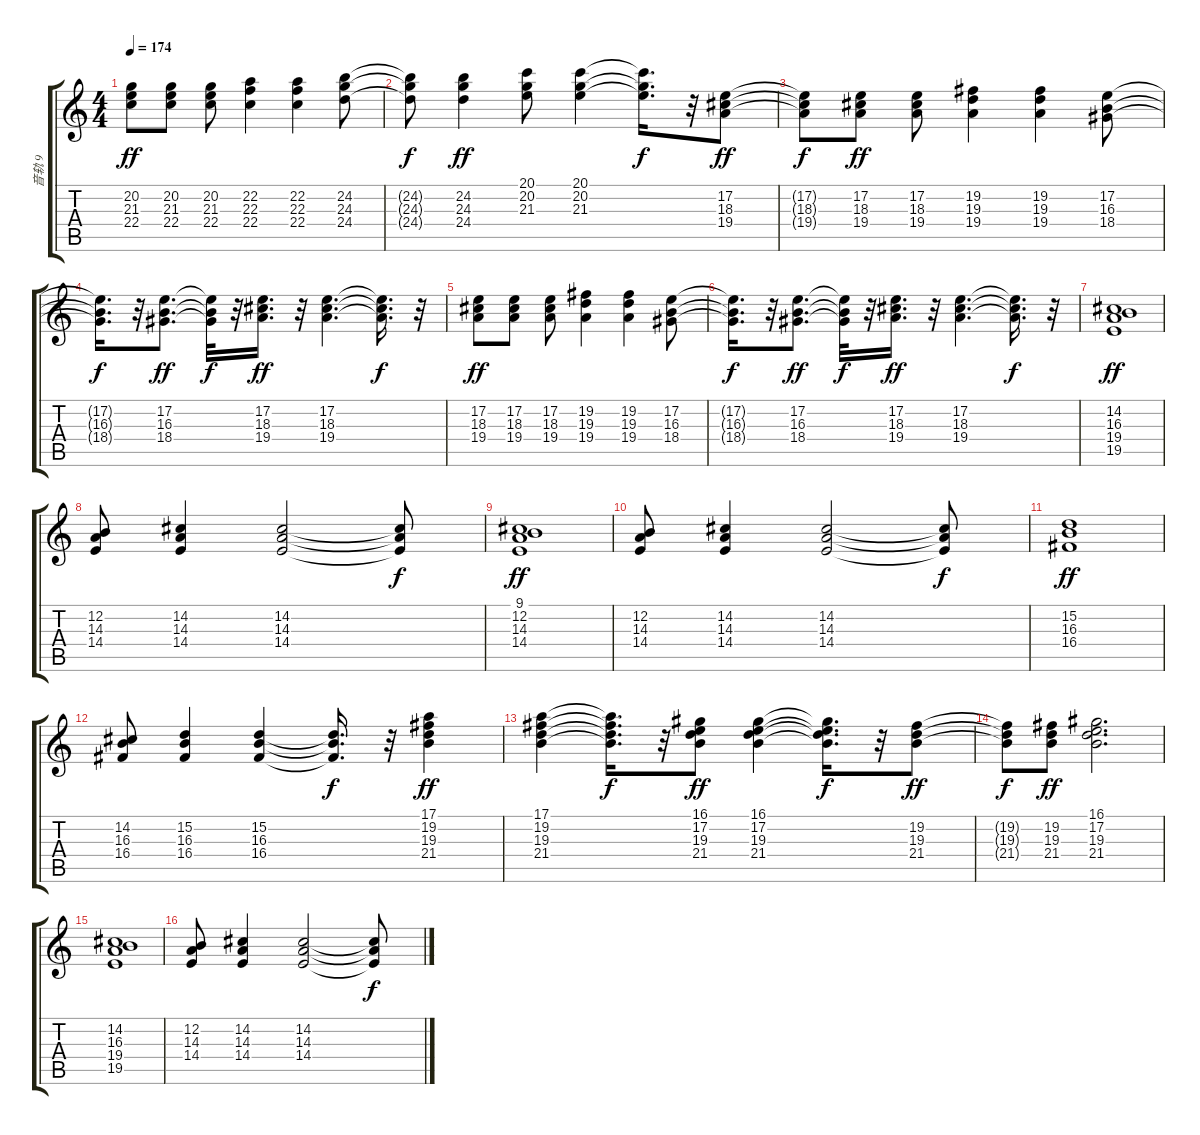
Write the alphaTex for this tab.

\track ("音轨 9" "音轨 9") {instrument brightacousticpiano}
\staff {score tabs}
\tuning (E4 B3 G3 D3 A2 E2) {hide}
\ts (4 4)
\tempo 174
\clef g2
\ks c
(20.2 21.3 22.4).8{dy ff} (20.2 21.3 22.4).8 (20.2 21.3 22.4).8 (22.2 22.3 22.4).4 (22.2 22.3 22.4).4 (24.2 24.3 24.4).8 |
(24.2{t} 24.3{t} 24.4{t}).8{dy f} (24.2 24.3 24.4).4{dy ff} (20.1 20.2 21.3).8 (20.1 20.2 21.3).4 (20.1{t} 20.2{t} 21.3{t}).16{d dy f} r.32 (17.2 18.3 19.4).8{dy ff} |
(17.2{t} 18.3{t} 19.4{t}).8{dy f} (17.2 18.3 19.4).8{dy ff} (17.2 18.3 19.4).8 (19.2 19.3 19.4).4 (19.2 19.3 19.4).4 (17.2 16.3 18.4).8 |
(17.2{t} 16.3{t} 18.4{t}).16{d dy f} r.32 (17.2 16.3 18.4).8{d dy ff} (17.2{t} 16.3{t} 18.4{t}).32{dy f} r.32 (17.2 18.3 19.4).16{d dy ff} r.32 (17.2 18.3 19.4).4{d} (17.2{t} 18.3{t} 19.4{t}).16{d dy f} r.32 |
(17.2 18.3 19.4).8{dy ff} (17.2 18.3 19.4).8 (17.2 18.3 19.4).8 (19.2 19.3 19.4).4 (19.2 19.3 19.4).4 (17.2 16.3 18.4).8 |
(17.2{t} 16.3{t} 18.4{t}).16{d dy f} r.32 (17.2 16.3 18.4).8{d dy ff} (17.2{t} 16.3{t} 18.4{t}).32{dy f} r.32 (17.2 18.3 19.4).16{d dy ff} r.32 (17.2 18.3 19.4).4{d} (17.2{t} 18.3{t} 19.4{t}).16{d dy f} r.32 |
(14.2 16.3 19.4 19.5).1{dy ff} |
(12.2 14.3 14.4).8 (14.2 14.3 14.4).4 (14.2 14.3 14.4).2 (14.2{t} 14.3{t} 14.4{t}).8{dy f} |
(9.1 12.2 14.3 14.4).1{dy ff} |
(12.2 14.3 14.4).8 (14.2 14.3 14.4).4 (14.2 14.3 14.4).2 (14.2{t} 14.3{t} 14.4{t}).8{dy f} |
(15.2 16.3 16.4).1{dy ff} |
(14.2 16.3 16.4).8 (15.2 16.3 16.4).4 (15.2 16.3 16.4).4 (15.2{t} 16.3{t} 16.4{t}).16{d dy f} r.32 (17.1 19.2 19.3 21.4).4{dy ff} |
(17.1 19.2 19.3 21.4).4 (17.1{t} 19.2{t} 19.3{t} 21.4{t}).16{d dy f} r.32 (16.1 17.2 19.3 21.4).8{dy ff} (16.1 17.2 19.3 21.4).4 (16.1{t} 17.2{t} 19.3{t} 21.4{t}).16{d dy f} r.32 (19.2 19.3 21.4).8{dy ff} |
(19.2{t} 19.3{t} 21.4{t}).8{dy f} (19.2 19.3 21.4).8{dy ff} (16.1 17.2 19.3 21.4).2{d} |
(14.2 16.3 19.4 19.5).1 |
(12.2 14.3 14.4).8 (14.2 14.3 14.4).4 (14.2 14.3 14.4).2 (14.2{t} 14.3{t} 14.4{t}).8{dy f}
